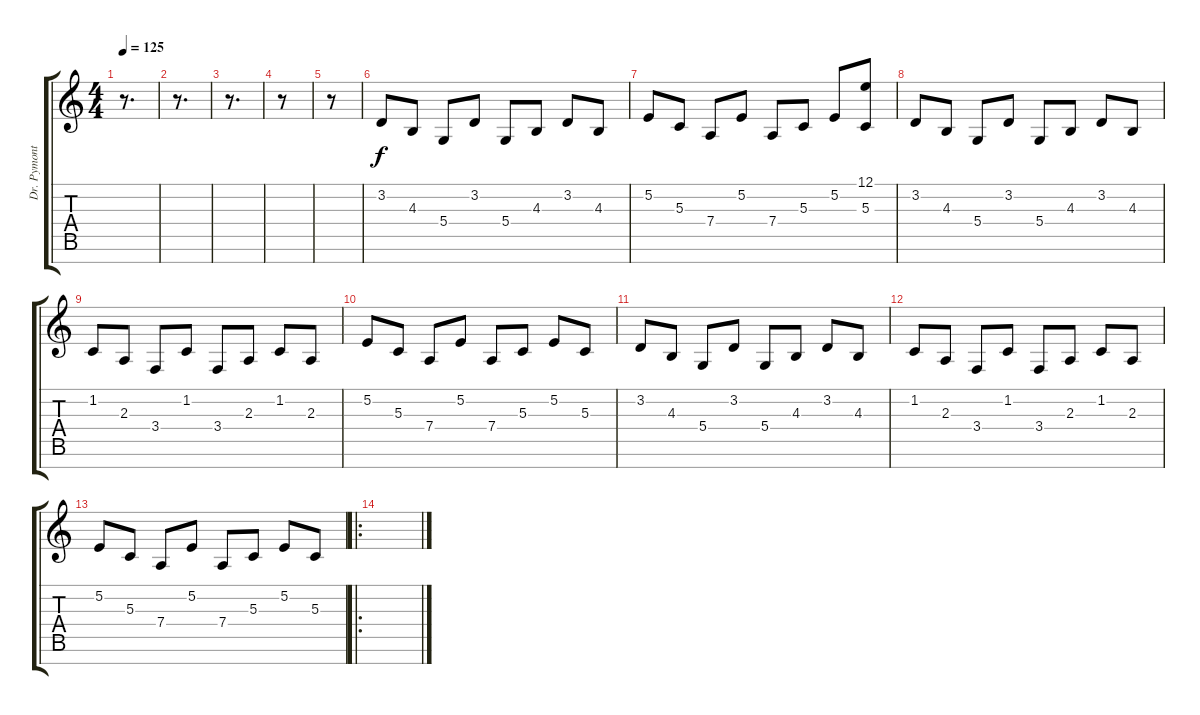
\track ("Dr. Pymonte" "Dr. Pymont") {instrument orchestralharp}
\staff {score tabs}
\tuning (E4 B3 G3 D3 A2 E2 B1) {hide}
\ts (4 4)
\tempo 125
\clef g2
\ks c
r.8{d dy f} |
r.8{d} |
r.8{d} |
r.8 |
r.8 |
3.2.8{volume 10} 4.3.8 5.4.8 3.2.8 5.4.8 4.3.8 3.2.8 4.3.8 |
5.2.8{volume 16} 5.3.8 7.4.8 5.2.8 7.4.8 5.3.8 5.2.8 (12.1 5.3).8 |
3.2.8 4.3.8 5.4.8 3.2.8 5.4.8 4.3.8 3.2.8 4.3.8 |
1.2.8 2.3.8 3.4.8 1.2.8 3.4.8 2.3.8 1.2.8 2.3.8 |
5.2.8{volume 9} 5.3.8 7.4.8 5.2.8 7.4.8 5.3.8 5.2.8 5.3.8 |
3.2.8 4.3.8 5.4.8 3.2.8 5.4.8 4.3.8 3.2.8 4.3.8 |
1.2.8 2.3.8 3.4.8 1.2.8 3.4.8 2.3.8 1.2.8 2.3.8 |
5.2.8{volume 12} 5.3.8 7.4.8 5.2.8 7.4.8 5.3.8 5.2.8 5.3.8 |
\ro
